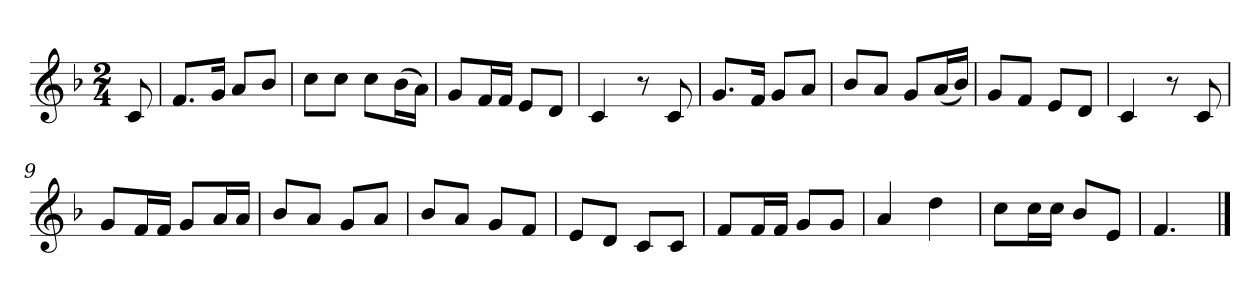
**kern
*part1
*staff1
*k[b-]
*M2/4
*MM120
=
8c
=1
8.fL
16gJk
8aL
8b-J
=2
8ccL
8ccJ
8ccL
(16b-L
16aJJ)
=3
8gL
16fL
16fJJ
8eL
8dJ
=4
4c
8r
8c
=5
8.gL
16fJk
8gL
8aJ
=6
8b-L
8aJ
8gL
(16aL
16b-JJ)
=7
8gL
8fJ
8eL
8dJ
=8
4c
8r
8c
=9
8gL
16fL
16fJJ
8gL
16aL
16aJJ
=10
8b-L
8aJ
8gL
8aJ
=11
8b-L
8aJ
8gL
8fJ
=12
8eL
8dJ
8cL
8cJ
=13
8fL
16fL
16fJJ
8gL
8gJ
=14
4a
4dd
=15
8ccL
16ccL
16ccJJ
8b-L
8eJ
=16
4.f
==
*-
